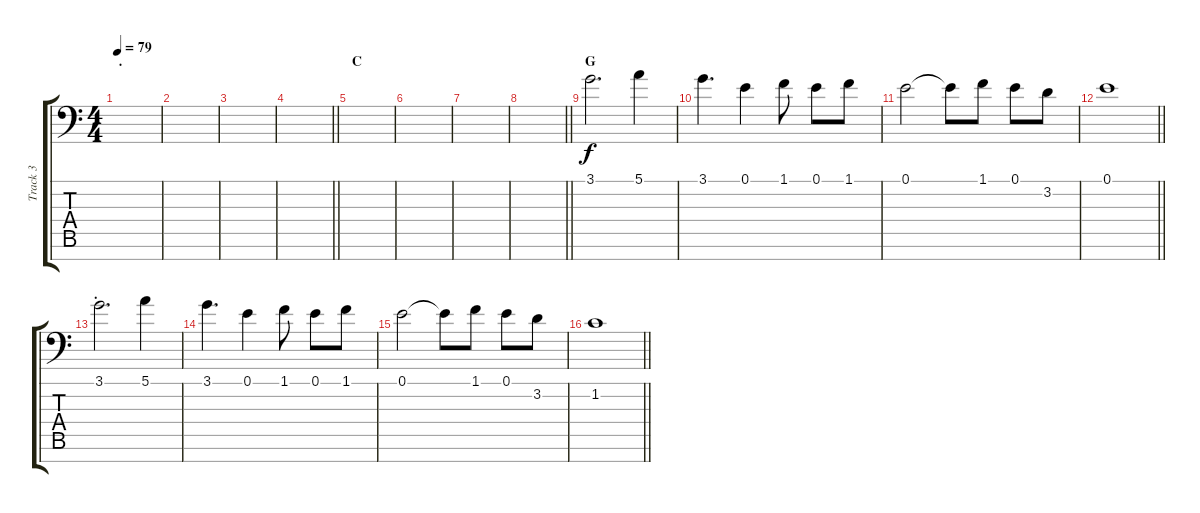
\track ("Track 3" "Track 3") {instrument lead1square}
\staff {score tabs}
\tuning (E4 B3 G3 D3 A2 E2 C-1) {hide}
\ts (4 4)
\section ("" ".")
\tempo 79
\clef f4
\ks c
|
|
|
\barLineRight lightlight
|
\section ("" "C")
|
|
|
\barLineRight lightlight
|
\section ("" "G")
3.1.2{d} 5.1.4 |
3.1.4{d} 0.1.4 1.1.8 0.1.8 1.1.8 |
0.1.2 0.1{t}.8 1.1.8 0.1.8 3.2.8 |
\barLineRight lightlight
0.1.1 |
\section ("" ".")
3.1.2{d} 5.1.4 |
3.1.4{d} 0.1.4 1.1.8 0.1.8 1.1.8 |
0.1.2 0.1{t}.8 1.1.8 0.1.8 3.2.8 |
\barLineRight lightlight
1.2.1
